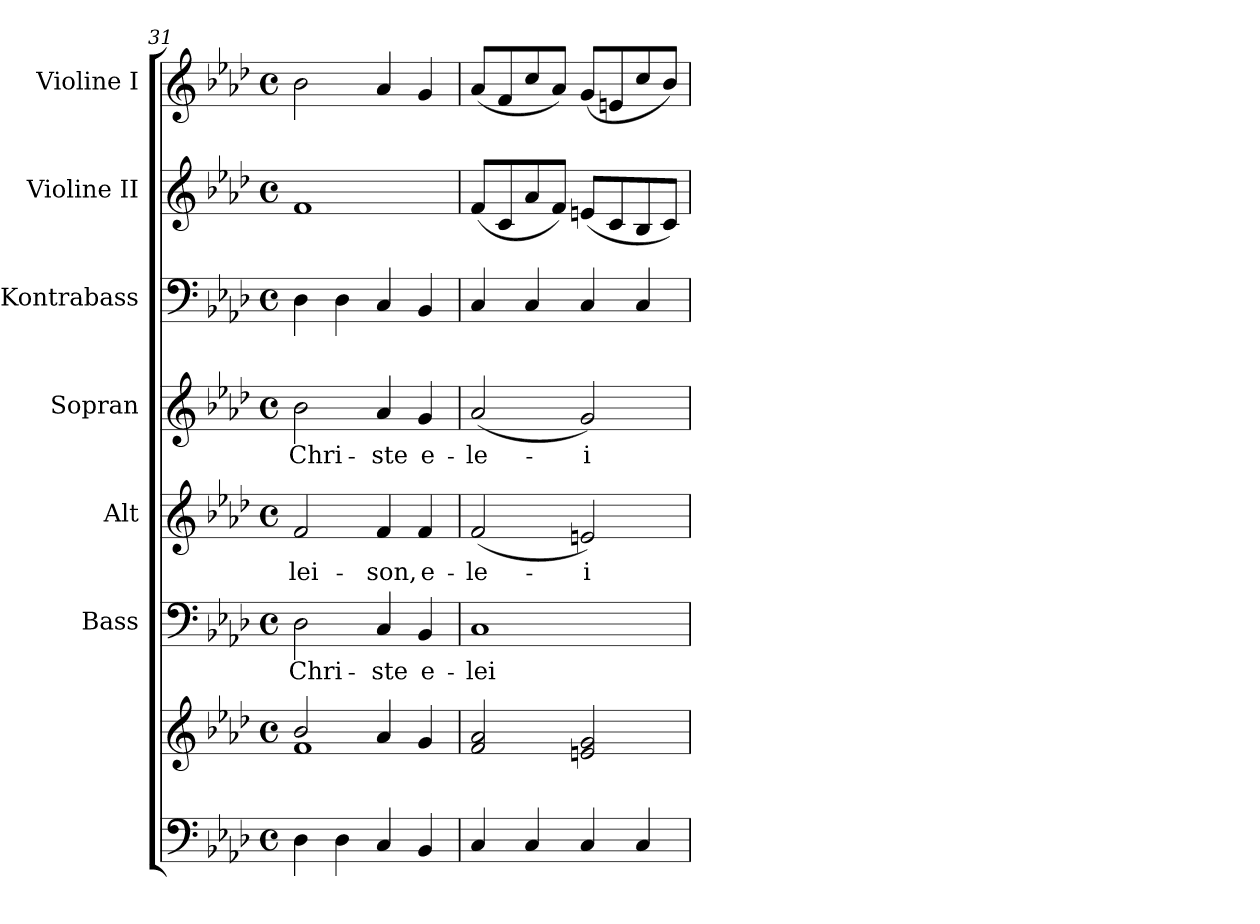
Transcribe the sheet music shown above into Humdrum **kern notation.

**kern	**kern	**kern	**text	**kern	**text	**kern	**text	**kern	**kern	**kern
*part7	*part7	*part6	*part6	*part5	*part5	*part4	*part4	*part3	*part2	*part1
*staff8	*staff7	*staff6	*staff6	*staff5	*staff5	*staff4	*staff4	*staff3	*staff2	*staff1
*	*	*I"Bass	*	*I"Alt	*	*I"Sopran	*	*I"Kontrabass	*I"Violine II	*I"Violine I
*	*	*I'B.	*	*I'A.	*	*I'S.	*	*I'Kb.	*I'Vl. II	*I'Vl. I
!!LO:PB:g=z
*clefF4	*clefG2	*clefF4	*	*clefG2	*	*clefG2	*	*clefF4	*clefG2	*clefG2
*	*	*	*	*	*	*	*	*ITrd7c12	*	*
*k[b-e-a-d-]	*k[b-e-a-d-]	*k[b-e-a-d-]	*	*k[b-e-a-d-]	*	*k[b-e-a-d-]	*	*k[b-e-a-d-]	*k[b-e-a-d-]	*k[b-e-a-d-]
*A-:	*A-:	*A-:	*	*A-:	*	*A-:	*	*A-:	*A-:	*A-:
*M4/4	*M4/4	*M4/4	*	*M4/4	*	*M4/4	*	*M4/4	*M4/4	*M4/4
*met(c)	*met(c)	*met(c)	*	*met(c)	*	*met(c)	*	*met(c)	*met(c)	*met(c)
=31	=31	=31	=31	=31	=31	=31	=31	=31	=31	=31
*	*^	*	*	*	*	*	*	*	*	*
!	!	!	!	!LO:LY:b	!	!LO:LY:b	!	!LO:LY:b	!	!	!
4D-\	2b-/	1f	2D-\	Chri-	2f/	-lei-	2b-\	Chri-	4DD-\	1f	2b-\
4D-\	.	.	.	.	.	.	.	.	4DD-\	.	.
!	!	!	!	!LO:LY:b	!	!LO:LY:b	!	!LO:LY:b	!	!	!
4C/	4a-/	.	4C/	-ste	4f/	-son,	4a-/	-ste	4CC/	.	4a-/
!	!	!	!	!LO:LY:b	!	!LO:LY:b	!	!LO:LY:b	!	!	!
4BB-/	4g/	.	4BB-/	e-	4f/	e-	4g/	e-	4BBB-/	.	4g/
*	*v	*v	*	*	*	*	*	*	*	*	*
=32	=32	=32	=32	=32	=32	=32	=32	=32	=32	=32
!	!	!	!LO:LY:b	!	!LO:LY:b	!	!LO:LY:b	!	!	!
4C/	2f/ 2a-/	1C	-lei-	(<2f/	-le-	(<2a-/	-le-	4CC/	(<8f/L	(<8a-/L
.	.	.	.	.	.	.	.	.	8c/	8f/
4C/	.	.	.	.	.	.	.	4CC/	8a-/	8cc/
.	.	.	.	.	.	.	.	.	8f/J)	8a-/J)
!	!	!	!	!	!LO:LY:b	!	!LO:LY:b	!	!	!
4C/	2en/ 2g/	.	.	2en/)	-i-	2g/)	-i-	4CC/	(<8en/L	(<8g/L
.	.	.	.	.	.	.	.	.	8c/	8en/
4C/	.	.	.	.	.	.	.	4CC/	8B-/	8cc/
.	.	.	.	.	.	.	.	.	8c/J)	8b-/J)
=	=	=	=	=	=	=	=	=	=	=
*-	*-	*-	*-	*-	*-	*-	*-	*-	*-	*-
